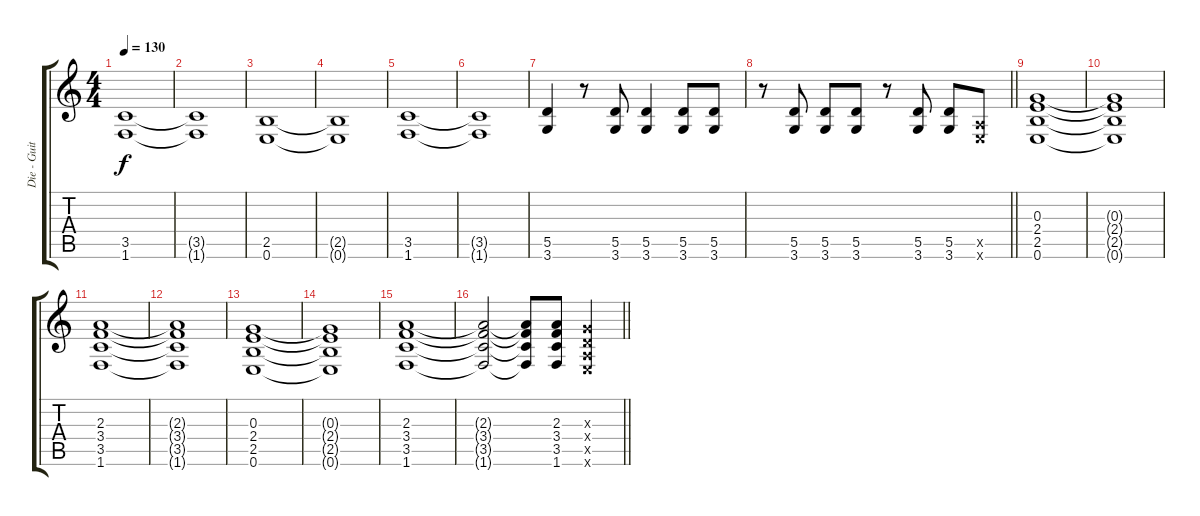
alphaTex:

\track ("Die - Guitar 1" "Die - Guit") {instrument overdrivenguitar}
\staff {score tabs}
\tuning (E4 B3 G3 D3 A2 E2) {hide}
\ts (4 4)
\tempo 130
\clef g2
\ks c
(3.5 1.6).1{dy f} |
(3.5{t} 1.6{t}).1 |
(2.5 0.6).1 |
(2.5{t} 0.6{t}).1 |
(3.5 1.6).1 |
(3.5{t} 1.6{t}).1 |
(5.5 3.6).4 r.8 (5.5 3.6).8 (5.5 3.6).4 (5.5 3.6).8 (5.5 3.6).8 |
\barLineRight lightlight
r.8 (5.5 3.6).8 (5.5 3.6).8 (5.5 3.6).8 r.8 (5.5 3.6).8 (5.5 3.6).8 (0.5{x} 0.6{x}).8 |
(0.3 2.4 2.5 0.6).1 |
(0.3{t} 2.4{t} 2.5{t} 0.6{t}).1 |
(2.3 3.4 3.5 1.6).1 |
(2.3{t} 3.4{t} 3.5{t} 1.6{t}).1 |
(0.3 2.4 2.5 0.6).1 |
(0.3{t} 2.4{t} 2.5{t} 0.6{t}).1 |
(2.3 3.4 3.5 1.6).1 |
\barLineRight lightlight
(2.3{t} 3.4{t} 3.5{t} 1.6{t}).2 (2.3{t} 3.4{t} 3.5{t} 1.6{t}).8 (2.3 3.4 3.5 1.6).8 (0.3{x} 0.4{x} 0.5{x} 0.6{x}).4
